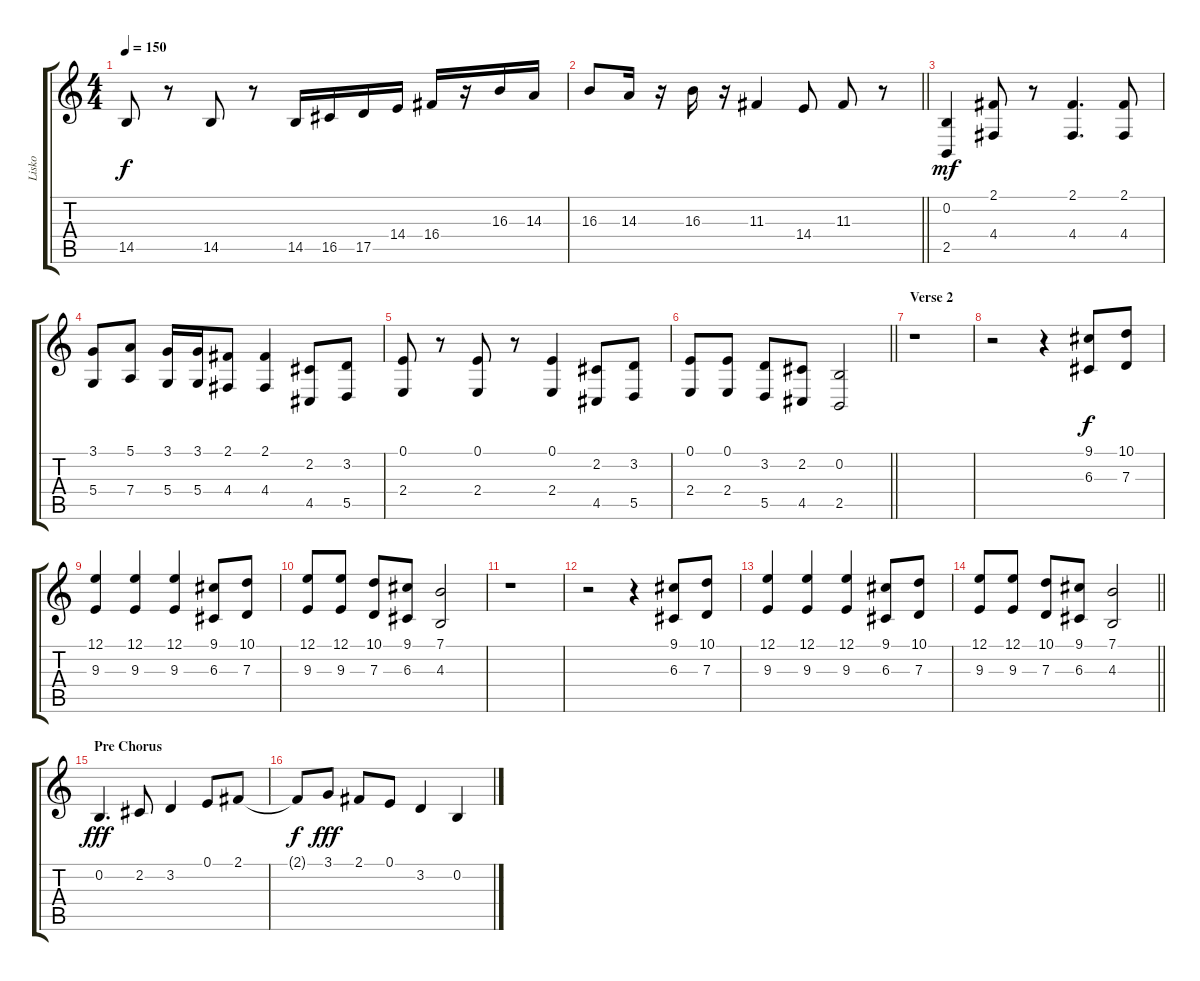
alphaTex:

\track ("Lisko" "Lisko") {instrument accordion}
\staff {score tabs}
\tuning (E4 B3 G3 D3 A2 E2) {hide}
\ts (4 4)
\tempo 150
\clef g2
\ks c
14.5.8{dy f} r.8 14.5.8 r.8 14.5.16 16.5.16 17.5.16 14.4.16 16.4.16 r.16 16.3.16 14.3.16 |
\barLineRight lightlight
16.3.8 14.3.16 r.16 16.3.16 r.16 11.3.4 14.4.8 11.3.8 r.8 |
\section ("" "")
(0.2 2.5).4{dy mf} (2.1 4.4).8 r.8 (2.1 4.4).4{d} (2.1 4.4).8 |
(3.1 5.4).8 (5.1 7.4).8 (3.1 5.4).16 (3.1 5.4).16 (2.1 4.4).8 (2.1 4.4).4 (2.2 4.5).8 (3.2 5.5).8 |
(0.1 2.4).8 r.8 (0.1 2.4).8 r.8 (0.1 2.4).4 (2.2 4.5).8 (3.2 5.5).8 |
\barLineRight lightlight
(0.1 2.4).8 (0.1 2.4).8 (3.2 5.5).8 (2.2 4.5).8 (0.2 2.5).2 |
\section ("" "Verse 2")
r.1 |
r.2 r.4 (9.1 6.3).8{dy f} (10.1 7.3).8 |
(12.1 9.3).4 (12.1 9.3).4 (12.1 9.3).4 (9.1 6.3).8 (10.1 7.3).8 |
(12.1 9.3).8 (12.1 9.3).8 (10.1 7.3).8 (9.1 6.3).8 (7.1 4.3).2 |
r.1 |
r.2 r.4 (9.1 6.3).8 (10.1 7.3).8 |
(12.1 9.3).4 (12.1 9.3).4 (12.1 9.3).4 (9.1 6.3).8 (10.1 7.3).8 |
\barLineRight lightlight
(12.1 9.3).8 (12.1 9.3).8 (10.1 7.3).8 (9.1 6.3).8 (7.1 4.3).2 |
\section ("" "Pre Chorus")
0.2.4{d dy fff} 2.2.8 3.2.4 0.1.8 2.1.8 |
2.1{t}.8{dy f} 3.1.8{dy fff} 2.1.8 0.1.8 3.2.4 0.2.4
